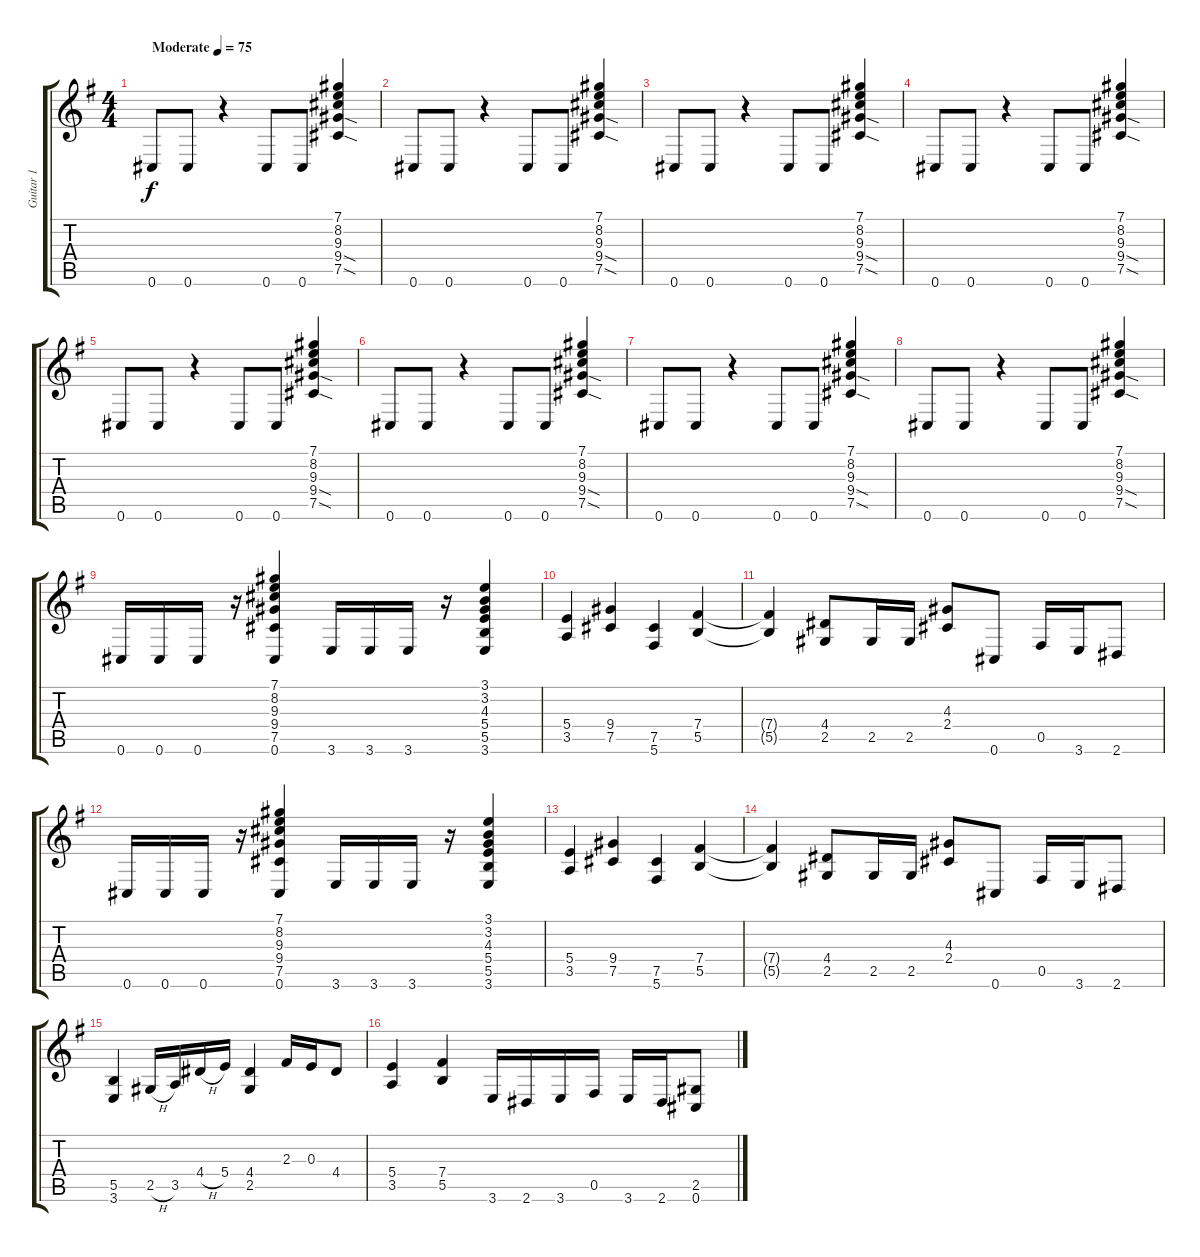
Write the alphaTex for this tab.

\track ("Guitar 1" "Guitar 1") {instrument overdrivenguitar}
\staff {score tabs}
\tuning (Db4 Ab3 E3 B2 Gb2 Db2) {hide}
\ts (4 4)
\tempo (75 "Moderate")
\clef g2
\ks g
0.6.8{dy f instrument overdrivenguitar} 0.6.8 r.4 0.6.8 0.6.8 (7.1 8.2 9.3 9.4{sod} 7.5{sod}).4 |
0.6.8 0.6.8 r.4 0.6.8 0.6.8 (7.1 8.2 9.3 9.4{sod} 7.5{sod}).4 |
0.6.8 0.6.8 r.4 0.6.8 0.6.8 (7.1 8.2 9.3 9.4{sod} 7.5{sod}).4 |
0.6.8 0.6.8 r.4 0.6.8 0.6.8 (7.1 8.2 9.3 9.4{sod} 7.5{sod}).4 |
0.6.8 0.6.8 r.4 0.6.8 0.6.8 (7.1 8.2 9.3 9.4{sod} 7.5{sod}).4 |
0.6.8 0.6.8 r.4 0.6.8 0.6.8 (7.1 8.2 9.3 9.4{sod} 7.5{sod}).4 |
0.6.8 0.6.8 r.4 0.6.8 0.6.8 (7.1 8.2 9.3 9.4{sod} 7.5{sod}).4 |
0.6.8 0.6.8 r.4 0.6.8 0.6.8 (7.1 8.2 9.3 9.4{sod} 7.5{sod}).4 |
0.6.16 0.6.16 0.6.16 r.16 (7.1 8.2 9.3 9.4 7.5 0.6).4 3.6.16 3.6.16 3.6.16 r.16 (3.1 3.2 4.3 5.4 5.5 3.6).4 |
(5.4 3.5).4 (9.4 7.5).4 (7.5 5.6).4 (7.4 5.5).4 |
(7.4{t} 5.5{t}).4 (4.4 2.5).8 2.5.16 2.5.16 (4.3 2.4).8 0.6.8 0.5.16 3.6.16 2.6.8 |
0.6.16 0.6.16 0.6.16 r.16 (7.1 8.2 9.3 9.4 7.5 0.6).4 3.6.16 3.6.16 3.6.16 r.16 (3.1 3.2 4.3 5.4 5.5 3.6).4 |
(5.4 3.5).4 (9.4 7.5).4 (7.5 5.6).4 (7.4 5.5).4 |
(7.4{t} 5.5{t}).4 (4.4 2.5).8 2.5.16 2.5.16 (4.3 2.4).8 0.6.8 0.5.16 3.6.16 2.6.8 |
(5.5 3.6).4 2.5{h}.16 3.5.16 4.4{h}.16 5.4.16 (4.4 2.5).4 2.3.16 0.3.16 4.4.8 |
(5.4 3.5).4 (7.4 5.5).4 3.6.16 2.6.16 3.6.16 0.5.16 3.6.16 2.6.16 (2.5 0.6).8
